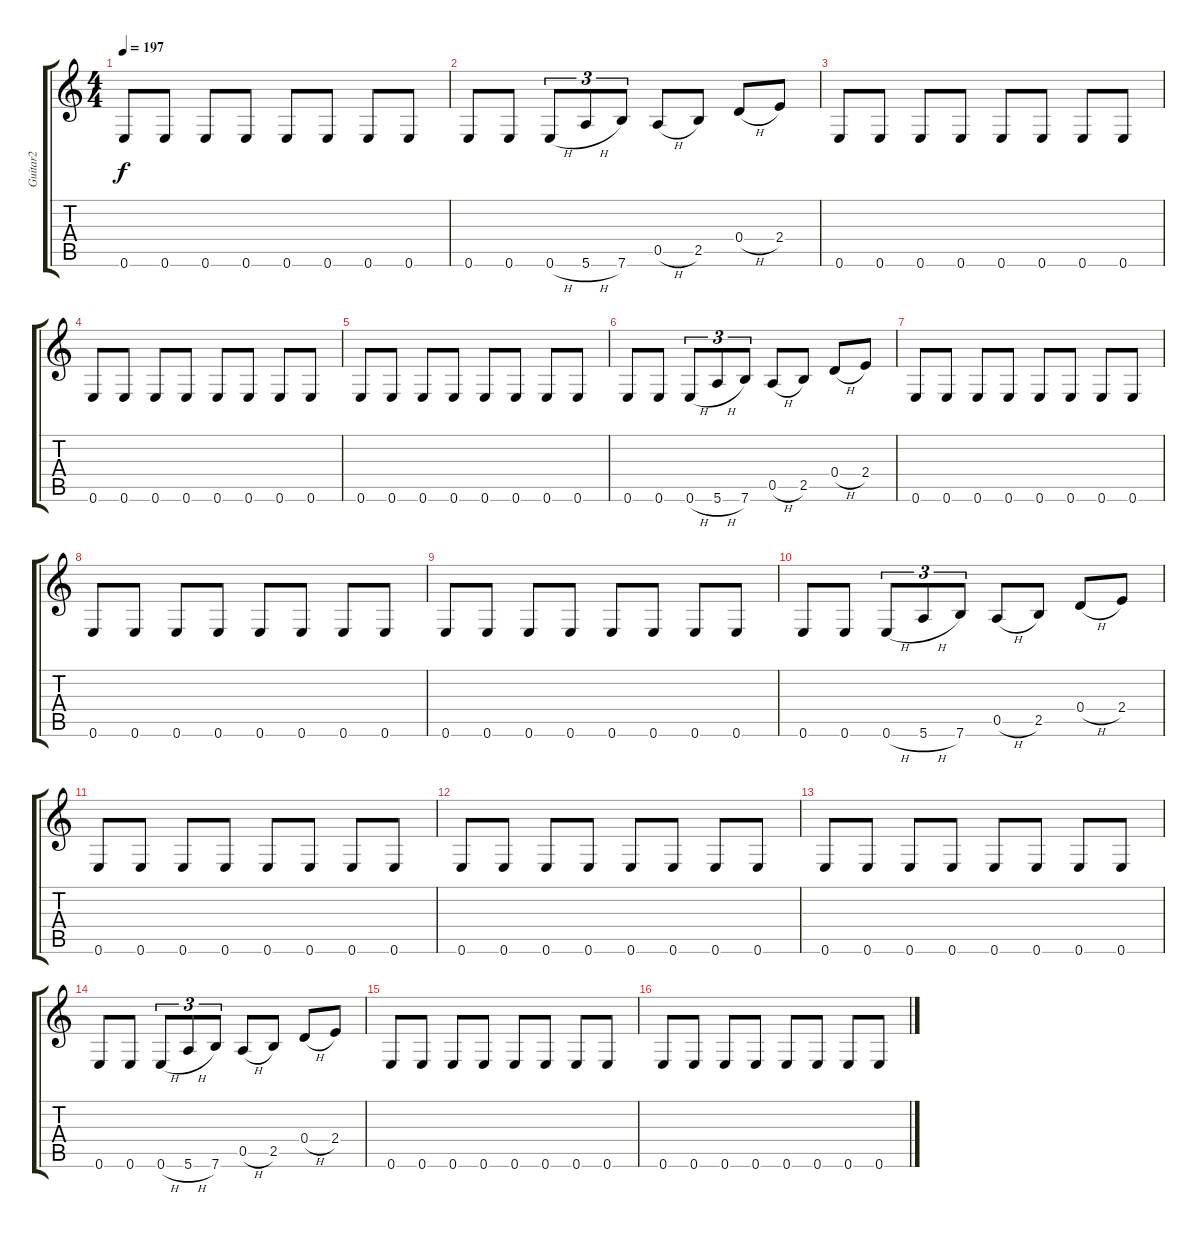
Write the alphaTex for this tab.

\track ("Guitar2" "Guitar2") {instrument distortionguitar}
\staff {score tabs}
\tuning (E4 B3 G3 D3 A2 E2) {hide}
\ts (4 4)
\tempo 197
\clef g2
\ks c
0.6.8{dy f} 0.6.8 0.6.8 0.6.8 0.6.8 0.6.8 0.6.8 0.6.8 |
0.6.8 0.6.8 0.6{h}.8{tu (3 2)} 5.6{h}.8{tu (3 2)} 7.6.8{tu (3 2)} 0.5{h}.8 2.5.8 0.4{h}.8 2.4.8 |
0.6.8 0.6.8 0.6.8 0.6.8 0.6.8 0.6.8 0.6.8 0.6.8 |
0.6.8 0.6.8 0.6.8 0.6.8 0.6.8 0.6.8 0.6.8 0.6.8 |
0.6.8 0.6.8 0.6.8 0.6.8 0.6.8 0.6.8 0.6.8 0.6.8 |
0.6.8 0.6.8 0.6{h}.8{tu (3 2)} 5.6{h}.8{tu (3 2)} 7.6.8{tu (3 2)} 0.5{h}.8 2.5.8 0.4{h}.8 2.4.8 |
0.6.8 0.6.8 0.6.8 0.6.8 0.6.8 0.6.8 0.6.8 0.6.8 |
0.6.8 0.6.8 0.6.8 0.6.8 0.6.8 0.6.8 0.6.8 0.6.8 |
0.6.8 0.6.8 0.6.8 0.6.8 0.6.8 0.6.8 0.6.8 0.6.8 |
0.6.8 0.6.8 0.6{h}.8{tu (3 2)} 5.6{h}.8{tu (3 2)} 7.6.8{tu (3 2)} 0.5{h}.8 2.5.8 0.4{h}.8 2.4.8 |
0.6.8 0.6.8 0.6.8 0.6.8 0.6.8 0.6.8 0.6.8 0.6.8 |
0.6.8 0.6.8 0.6.8 0.6.8 0.6.8 0.6.8 0.6.8 0.6.8 |
0.6.8 0.6.8 0.6.8 0.6.8 0.6.8 0.6.8 0.6.8 0.6.8 |
0.6.8 0.6.8 0.6{h}.8{tu (3 2)} 5.6{h}.8{tu (3 2)} 7.6.8{tu (3 2)} 0.5{h}.8 2.5.8 0.4{h}.8 2.4.8 |
0.6.8 0.6.8 0.6.8 0.6.8 0.6.8 0.6.8 0.6.8 0.6.8 |
0.6.8 0.6.8 0.6.8 0.6.8 0.6.8 0.6.8 0.6.8 0.6.8
